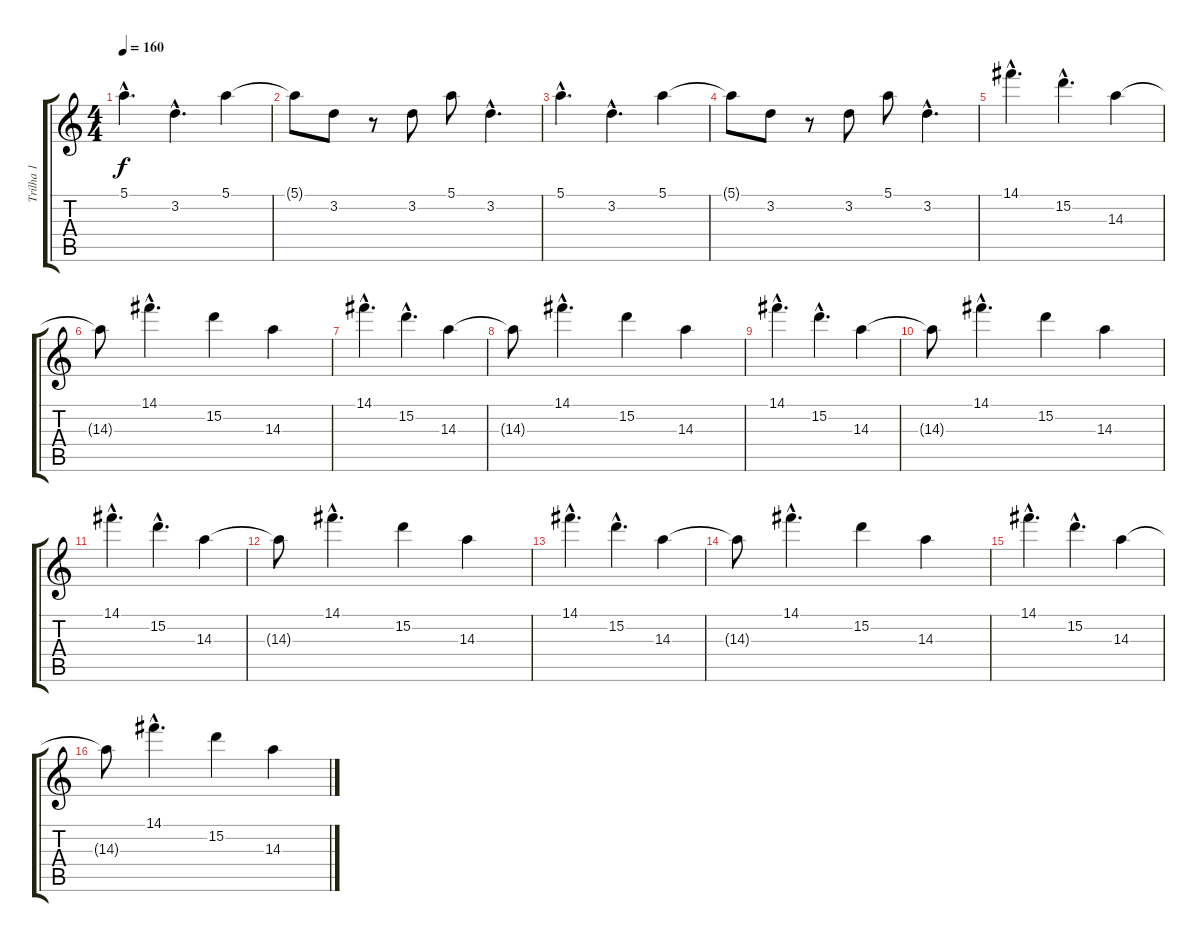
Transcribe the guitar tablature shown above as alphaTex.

\track ("Trilha 1" "Trilha 1") {instrument acousticguitarsteel}
\staff {score tabs}
\tuning (E4 B3 G3 D3 A2 E2) {hide}
\ts (4 4)
\tempo 160
\clef g2
\ks c
5.1{hac}.4{d dy f} 3.2{hac}.4{d} 5.1.4 |
5.1{t}.8 3.2.8 r.8 3.2.8 5.1.8 3.2{hac}.4{d} |
5.1{hac}.4{d} 3.2{hac}.4{d} 5.1.4 |
5.1{t}.8 3.2.8 r.8 3.2.8 5.1.8 3.2{hac}.4{d} |
14.1{hac}.4{d volume 16 instrument overdrivenguitar} 15.2{hac}.4{d} 14.3.4 |
14.3{t}.8 14.1{hac}.4{d} 15.2.4 14.3.4 |
14.1{hac}.4{d} 15.2{hac}.4{d} 14.3.4 |
14.3{t}.8 14.1{hac}.4{d} 15.2.4 14.3.4 |
14.1{hac}.4{d} 15.2{hac}.4{d} 14.3.4 |
14.3{t}.8 14.1{hac}.4{d} 15.2.4 14.3.4 |
14.1{hac}.4{d} 15.2{hac}.4{d} 14.3.4 |
14.3{t}.8 14.1{hac}.4{d} 15.2.4 14.3.4 |
14.1{hac}.4{d} 15.2{hac}.4{d} 14.3.4 |
14.3{t}.8 14.1{hac}.4{d} 15.2.4 14.3.4 |
14.1{hac}.4{d} 15.2{hac}.4{d} 14.3.4 |
14.3{t}.8 14.1{hac}.4{d} 15.2.4 14.3.4
